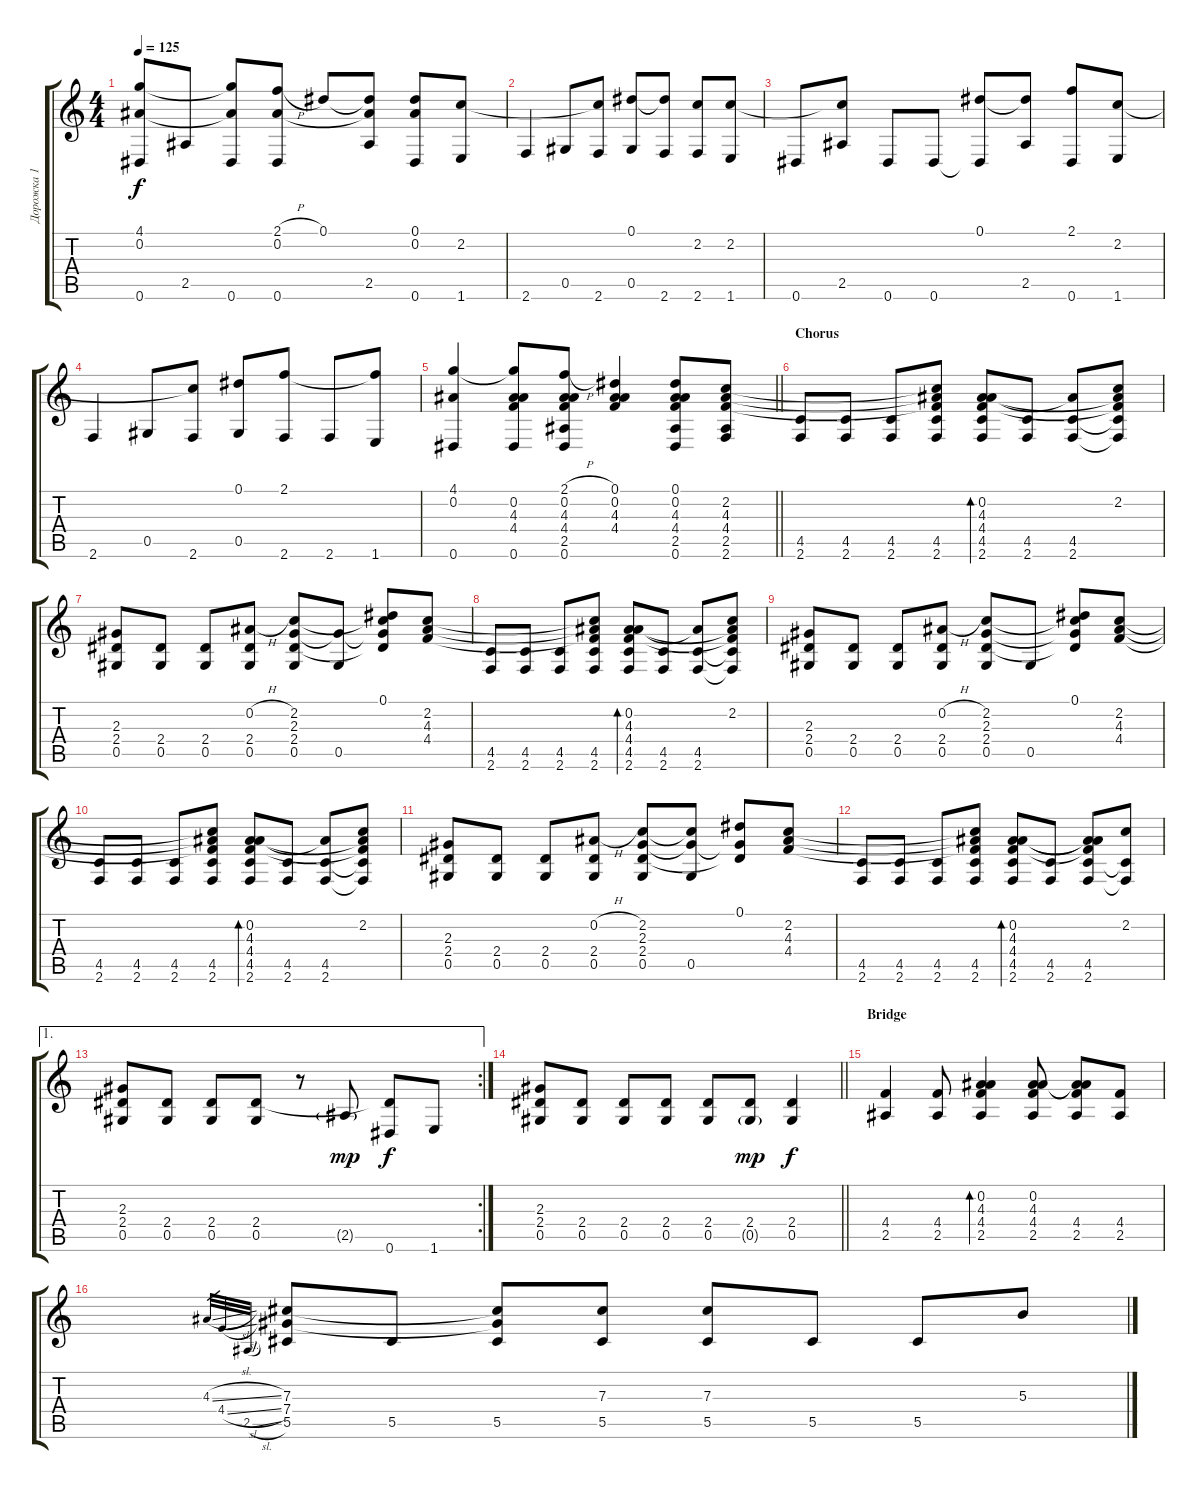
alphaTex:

\track ("Дорожка 1" "Дорожка 1") {instrument acousticguitarsteel}
\staff {score tabs}
\tuning (Eb4 Bb3 Gb3 Db3 Ab2 Eb2) {hide}
\ts (4 4)
\tempo 125
\clef g2
\ks c
(4.1 0.2 0.6).8{dy f} 2.5.8 (4.1{t} 0.2{t} 0.6).8 (2.1{h} 0.2 0.6).8 0.1.8 (0.1{t} 0.2{t} 2.5).8 (0.1 0.2 0.6).8 (2.2 1.6).8 |
2.6.4 0.5.8 (2.2{t} 2.6).8 (0.1 0.5).8 (0.1{t} 2.6).8 (2.2 2.6).8 (2.2 1.6).8 |
0.6.8 (2.2{t} 2.5).8 0.6.8 0.6.8 (0.1 0.6{t}).8 (0.1{t} 2.5).8 (2.1 0.6).8 (2.2 1.6).8 |
2.6.4 0.5.8 (2.2{t} 2.6).8 (0.1 0.5).8 (2.1 2.6).8 2.6.8 (2.1{t} 1.6).8 |
\barLineRight lightlight
(4.1 0.2 0.6).4 (4.1{t} 0.2 4.3 4.4 0.6).8 (2.1{h} 0.2 4.3 4.4 2.5 0.6).8 (0.1 0.2 4.3 4.4).4 (0.1 0.2 4.3 4.4 2.5 0.6).8 (2.2 4.3 4.4 2.5 2.6).8 |
\section ("" "Chorus")
(4.5 2.6).8 (4.5 2.6).8 (4.5 2.6).8 (2.2{t} 4.3{t} 4.4{t} 4.5 2.6).8 (0.2 4.3 4.4 4.5 2.6).8{bd 60} (4.5 2.6).8 (0.2{t} 4.5 2.6).8 (2.2 4.3{t} 4.4{t} 4.5{t} 2.6{t}).8 |
(2.3 2.4 0.5).8 (2.4 0.5).8 (2.4 0.5).8 (0.2{h} 2.4 0.5).8 (2.2 2.3 2.4 0.5).8 (2.3{t} 0.5).8 (0.1 2.2{t} 2.3{t} 2.4{t}).8 (2.2 4.3 4.4).8 |
(4.5 2.6).8 (4.5 2.6).8 (4.5 2.6).8 (2.2{t} 4.3{t} 4.4{t} 4.5 2.6).8 (0.2 4.3 4.4 4.5 2.6).8{bd 60} (4.5 2.6).8 (0.2{t} 4.5 2.6).8 (2.2 4.3{t} 4.4{t} 4.5{t} 2.6{t}).8 |
(2.3 2.4 0.5).8 (2.4 0.5).8 (2.4 0.5).8 (0.2{h} 2.4 0.5).8 (2.2 2.3 2.4 0.5).8 0.5.8 (0.1 2.2{t} 2.3{t} 2.4{t}).8 (2.2 4.3 4.4).8 |
(4.5 2.6).8 (4.5 2.6).8 (4.5 2.6).8 (2.2{t} 4.3{t} 4.4{t} 4.5 2.6).8 (0.2 4.3 4.4 4.5 2.6).8{bd 60} (4.5 2.6).8 (0.2{t} 4.5 2.6).8 (2.2 4.3{t} 4.4{t} 4.5{t} 2.6{t}).8 |
(2.3 2.4 0.5).8 (2.4 0.5).8 (2.4 0.5).8 (0.2{h} 2.4 0.5).8 (2.2 2.3 2.4 0.5).8 (2.2{t} 2.3{t} 0.5).8 (0.1 2.3{t} 2.4{t}).8 (2.2 4.3 4.4).8 |
(4.5 2.6).8 (4.5 2.6).8 (4.5 2.6).8 (2.2{t} 4.3{t} 4.4{t} 4.5 2.6).8 (0.2 4.3 4.4 4.5 2.6).8{bd 60} (4.5 2.6).8 (0.2{t} 4.3{t} 4.4{t} 4.5 2.6).8 (2.2 4.5{t} 2.6{t}).8 |
\ae 1
\rc 2
(2.3 2.4 0.5).8 (2.4 0.5).8 (2.4 0.5).8 (2.4 0.5).8 r.8 2.5{g}.8{dy mp} (2.4{t} 0.6).8{dy f} 1.6.8 |
\barLineRight lightlight
(2.3 2.4 0.5).8 (2.4 0.5).8 (2.4 0.5).8 (2.4 0.5).8 (2.4 0.5).8 (2.4 0.5{g}).8{dy mp} (2.4 0.5).4{dy f} |
\section ("" "Bridge")
(4.4 2.5).4 (4.4 2.5).8 (0.2 4.3 4.4 2.5).4{bd 60} (0.2 4.3 4.4 2.5).8 (0.2{t} 4.3{t} 4.4 2.5).8 (4.4 2.5).8 |
4.3{sl}.32{gr} 4.4{sl}.32{gr} 2.5{sl}.32{gr} (7.3 7.4 5.5).8 5.5.8 (7.3{t} 7.4{t} 5.5).8 (7.3 5.5).8 (7.3 5.5).8 5.5.8 5.5.8 5.3{ss}.8
